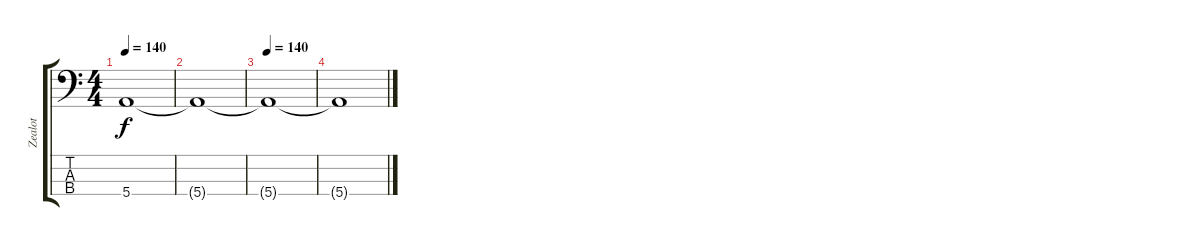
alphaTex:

\track ("Zealot" "Zealot") {instrument electricbasspick}
\staff {score tabs}
\tuning (G2 D2 A1 E1) {hide}
\ts (4 4)
\tempo 140
\clef f4
\ks c
5.4{t}.1{dy f volume 0} |
5.4{t}.1 |
\tempo 140
5.4{t}.1 |
5.4{t}.1
